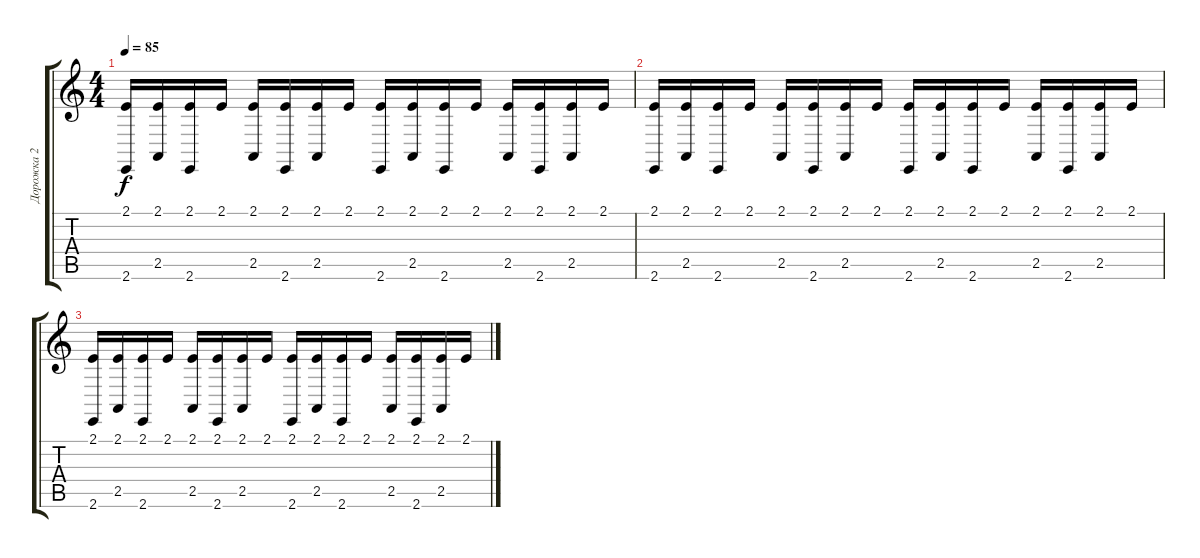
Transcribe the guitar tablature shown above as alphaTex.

\track ("Дорожка 2" "Дорожка 2") {instrument koto}
\staff {score tabs}
\tuning (D4 A3 F3 C3 G2 D2) {hide}
\ts (4 4)
\tempo 85
\clef g2
\ks c
(2.1 2.6).16{dy f} (2.1 2.5).16 (2.1 2.6).16 2.1.16 (2.1 2.5).16 (2.1 2.6).16 (2.1 2.5).16 2.1.16 (2.1 2.6).16 (2.1 2.5).16 (2.1 2.6).16 2.1.16 (2.1 2.5).16 (2.1 2.6).16 (2.1 2.5).16 2.1.16 |
(2.1 2.6).16 (2.1 2.5).16 (2.1 2.6).16 2.1.16 (2.1 2.5).16 (2.1 2.6).16 (2.1 2.5).16 2.1.16 (2.1 2.6).16 (2.1 2.5).16 (2.1 2.6).16 2.1.16 (2.1 2.5).16 (2.1 2.6).16 (2.1 2.5).16 2.1.16 |
(2.1 2.6).16 (2.1 2.5).16 (2.1 2.6).16 2.1.16 (2.1 2.5).16 (2.1 2.6).16 (2.1 2.5).16 2.1.16 (2.1 2.6).16 (2.1 2.5).16 (2.1 2.6).16 2.1.16 (2.1 2.5).16 (2.1 2.6).16 (2.1 2.5).16 2.1.16
